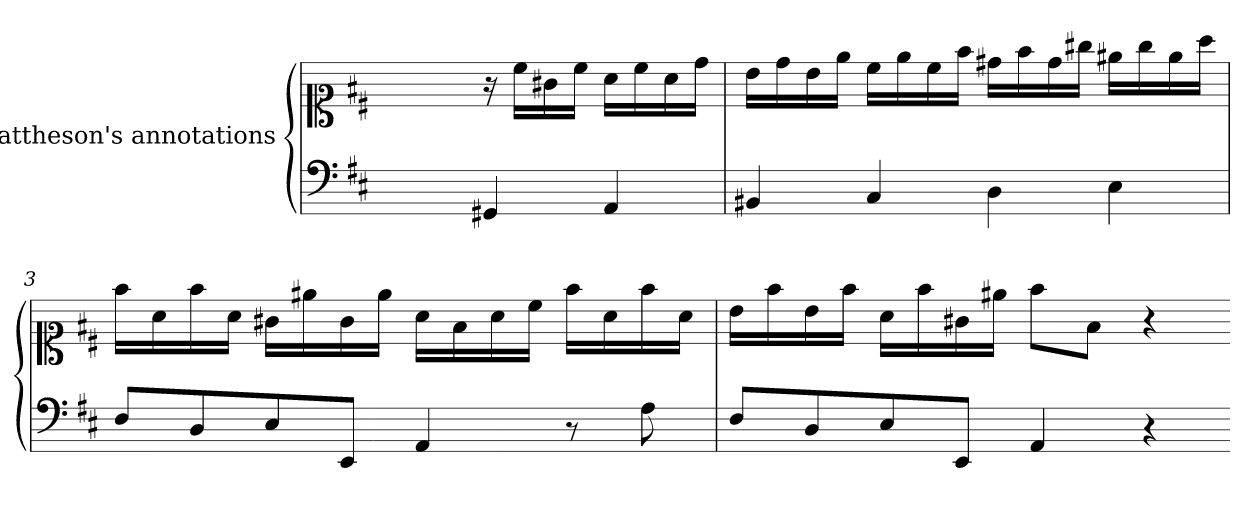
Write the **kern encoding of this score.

**kern	**kern
*part2	*part1
*staff2	*staff1
*	*I"Mattheson's annotations
*clefF5	*clefC1
*k[f#c#]	*k[f#c#]
=1	=1
2ryy	2ryy
4EE#X/	16r
.	16cc#\LL
.	16g#X\
.	16cc#\JJ
4FF#/	16a\LL
.	16cc#\
.	16a\
.	16dd\JJ
=2	=2
4GG#X/	16b\LL
.	16dd\
.	16b\
.	16ee\JJ
4AA/	16cc#\LL
.	16ee\
.	16cc#\
.	16ff#\JJ
4BB\	16dd#X\LL
.	16ff#\
.	16dd#\
.	16gg#X\JJ
4C#\	16ee#X\LL
.	16gg#\
.	16ee#\
.	16aa\JJ
=3	=3
8D/L	16ff#\LL
.	16a\
8BB/	16ff#\
.	16a\JJ
8C#/	16g#X\LL
.	16ee#X\
8CC#/J	16g#\
.	16ee#\JJ
4FF#/	16a\LL
.	16f#\
.	16a\
.	16cc#\JJ
8r	16ff#\LL
.	16a\
8F#\	16ff#\
.	16a\JJ
=4	=4
8D/L	16b\LL
.	16ff#\
8BB/	16b\
.	16ff#\JJ
8C#/	16a\LL
.	16ff#\
8CC#/J	16g#X\
.	16ee#X\JJ
4FF#/	8ff#\L
.	8f#\J
4r	4r
=-	=-
*-	*-
